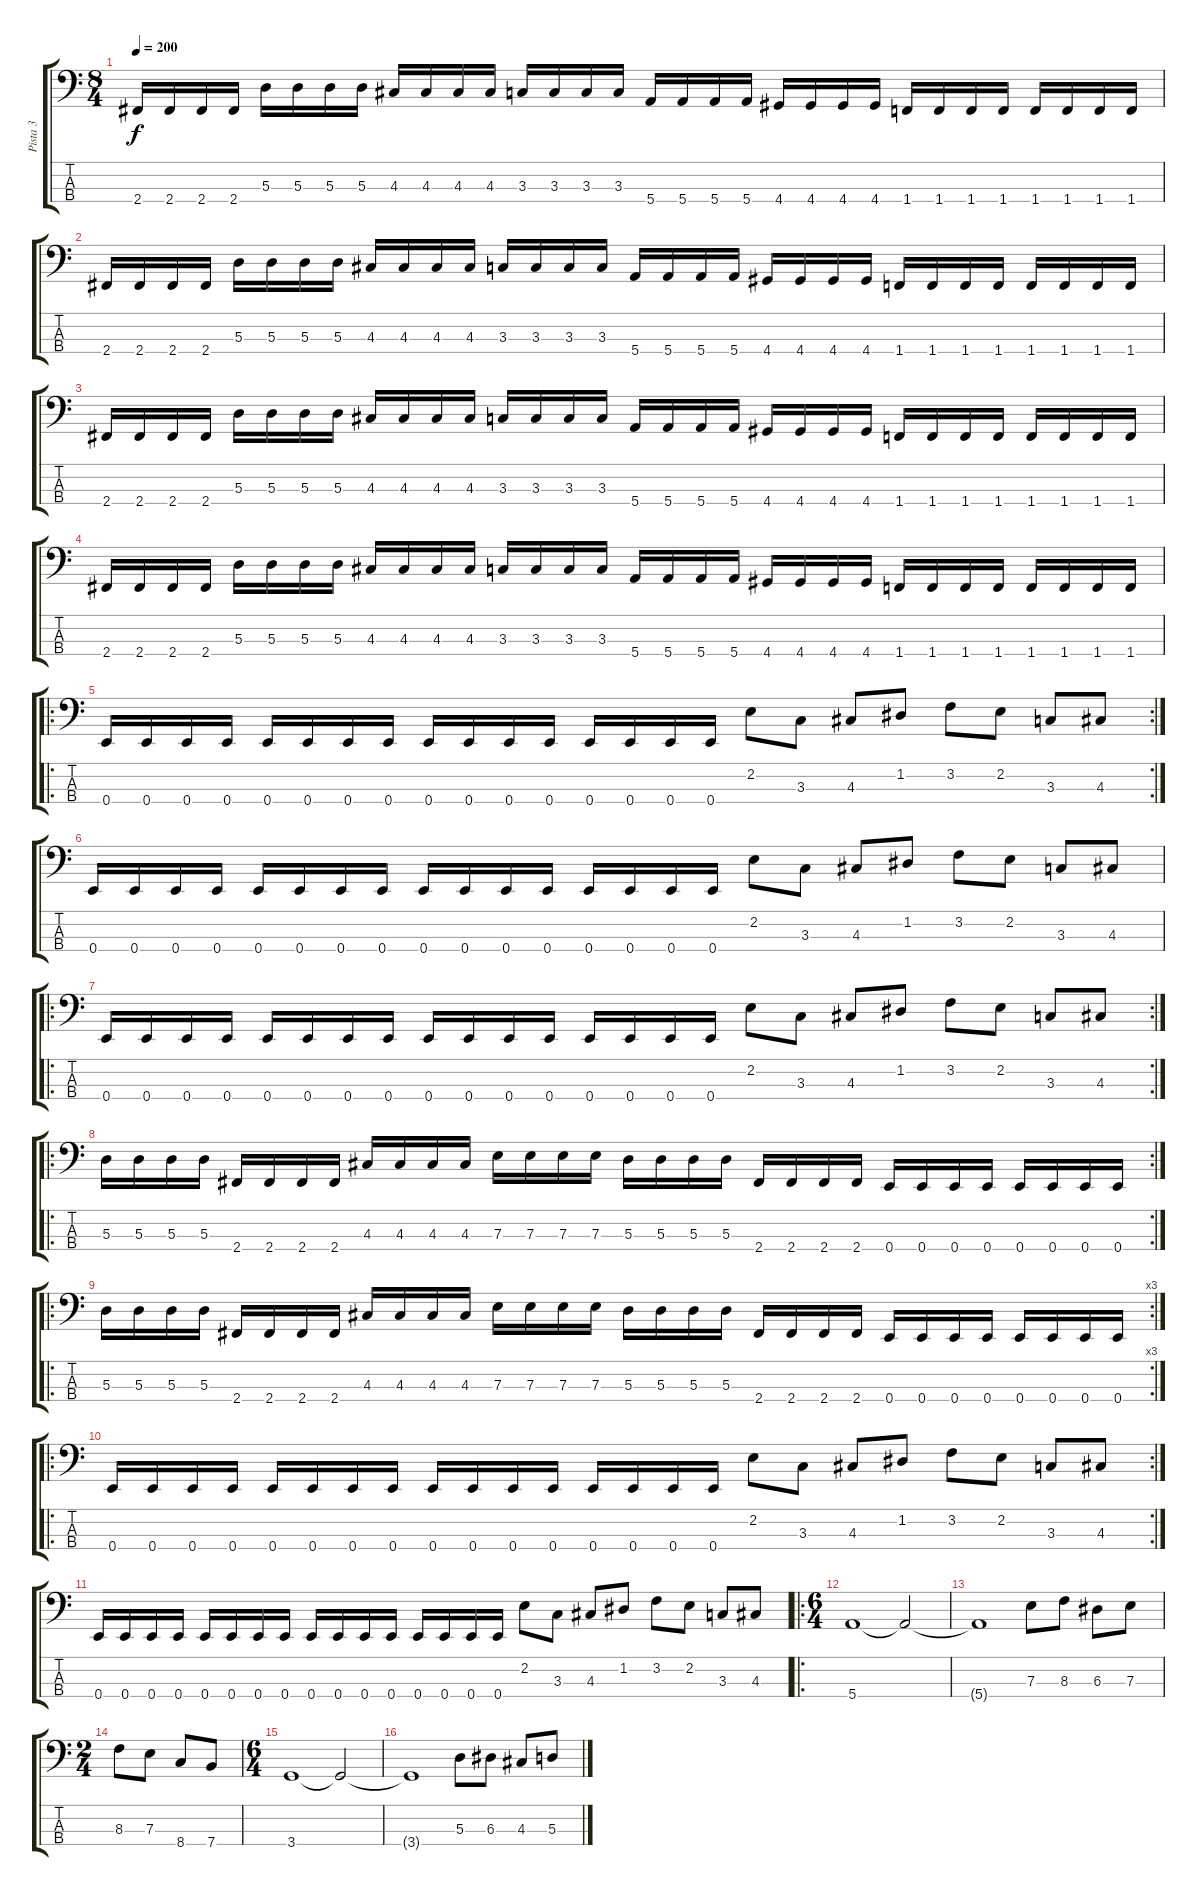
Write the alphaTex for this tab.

\track ("Pista 3" "Pista 3") {instrument electricbassfinger}
\staff {score tabs}
\tuning (G2 D2 A1 E1) {hide}
\ts (8 4)
\tempo 200
\clef f4
\ks c
2.4.16{dy f} 2.4.16 2.4.16 2.4.16 5.3.16 5.3.16 5.3.16 5.3.16 4.3.16 4.3.16 4.3.16 4.3.16 3.3.16 3.3.16 3.3.16 3.3.16 5.4.16 5.4.16 5.4.16 5.4.16 4.4.16 4.4.16 4.4.16 4.4.16 1.4.16 1.4.16 1.4.16 1.4.16 1.4.16 1.4.16 1.4.16 1.4.16 |
2.4.16 2.4.16 2.4.16 2.4.16 5.3.16 5.3.16 5.3.16 5.3.16 4.3.16 4.3.16 4.3.16 4.3.16 3.3.16 3.3.16 3.3.16 3.3.16 5.4.16 5.4.16 5.4.16 5.4.16 4.4.16 4.4.16 4.4.16 4.4.16 1.4.16 1.4.16 1.4.16 1.4.16 1.4.16 1.4.16 1.4.16 1.4.16 |
2.4.16 2.4.16 2.4.16 2.4.16 5.3.16 5.3.16 5.3.16 5.3.16 4.3.16 4.3.16 4.3.16 4.3.16 3.3.16 3.3.16 3.3.16 3.3.16 5.4.16 5.4.16 5.4.16 5.4.16 4.4.16 4.4.16 4.4.16 4.4.16 1.4.16 1.4.16 1.4.16 1.4.16 1.4.16 1.4.16 1.4.16 1.4.16 |
2.4.16 2.4.16 2.4.16 2.4.16 5.3.16 5.3.16 5.3.16 5.3.16 4.3.16 4.3.16 4.3.16 4.3.16 3.3.16 3.3.16 3.3.16 3.3.16 5.4.16 5.4.16 5.4.16 5.4.16 4.4.16 4.4.16 4.4.16 4.4.16 1.4.16 1.4.16 1.4.16 1.4.16 1.4.16 1.4.16 1.4.16 1.4.16 |
\ro
\rc 2
0.4.16 0.4.16 0.4.16 0.4.16 0.4.16 0.4.16 0.4.16 0.4.16 0.4.16 0.4.16 0.4.16 0.4.16 0.4.16 0.4.16 0.4.16 0.4.16 2.2.8 3.3.8 4.3.8 1.2.8 3.2.8 2.2.8 3.3.8 4.3.8 |
0.4.16 0.4.16 0.4.16 0.4.16 0.4.16 0.4.16 0.4.16 0.4.16 0.4.16 0.4.16 0.4.16 0.4.16 0.4.16 0.4.16 0.4.16 0.4.16 2.2.8 3.3.8 4.3.8 1.2.8 3.2.8 2.2.8 3.3.8 4.3.8 |
\ro
\rc 2
0.4.16 0.4.16 0.4.16 0.4.16 0.4.16 0.4.16 0.4.16 0.4.16 0.4.16 0.4.16 0.4.16 0.4.16 0.4.16 0.4.16 0.4.16 0.4.16 2.2.8 3.3.8 4.3.8 1.2.8 3.2.8 2.2.8 3.3.8 4.3.8 |
\ro
\rc 2
5.3.16 5.3.16 5.3.16 5.3.16 2.4.16 2.4.16 2.4.16 2.4.16 4.3.16 4.3.16 4.3.16 4.3.16 7.3.16 7.3.16 7.3.16 7.3.16 5.3.16 5.3.16 5.3.16 5.3.16 2.4.16 2.4.16 2.4.16 2.4.16 0.4.16 0.4.16 0.4.16 0.4.16 0.4.16 0.4.16 0.4.16 0.4.16 |
\ro
\rc 3
5.3.16 5.3.16 5.3.16 5.3.16 2.4.16 2.4.16 2.4.16 2.4.16 4.3.16 4.3.16 4.3.16 4.3.16 7.3.16 7.3.16 7.3.16 7.3.16 5.3.16 5.3.16 5.3.16 5.3.16 2.4.16 2.4.16 2.4.16 2.4.16 0.4.16 0.4.16 0.4.16 0.4.16 0.4.16 0.4.16 0.4.16 0.4.16 |
\ro
\rc 2
0.4.16 0.4.16 0.4.16 0.4.16 0.4.16 0.4.16 0.4.16 0.4.16 0.4.16 0.4.16 0.4.16 0.4.16 0.4.16 0.4.16 0.4.16 0.4.16 2.2.8 3.3.8 4.3.8 1.2.8 3.2.8 2.2.8 3.3.8 4.3.8 |
0.4.16 0.4.16 0.4.16 0.4.16 0.4.16 0.4.16 0.4.16 0.4.16 0.4.16 0.4.16 0.4.16 0.4.16 0.4.16 0.4.16 0.4.16 0.4.16 2.2.8 3.3.8 4.3.8 1.2.8 3.2.8 2.2.8 3.3.8 4.3.8 |
\ro
\ts (6 4)
5.4.1 5.4{t}.2 |
5.4{t}.1 7.3.8 8.3.8 6.3.8 7.3.8 |
\ts (2 4)
8.3.8 7.3.8 8.4.8 7.4.8 |
\ts (6 4)
3.4.1 3.4{t}.2 |
3.4{t}.1 5.3.8 6.3.8 4.3.8 5.3.8
